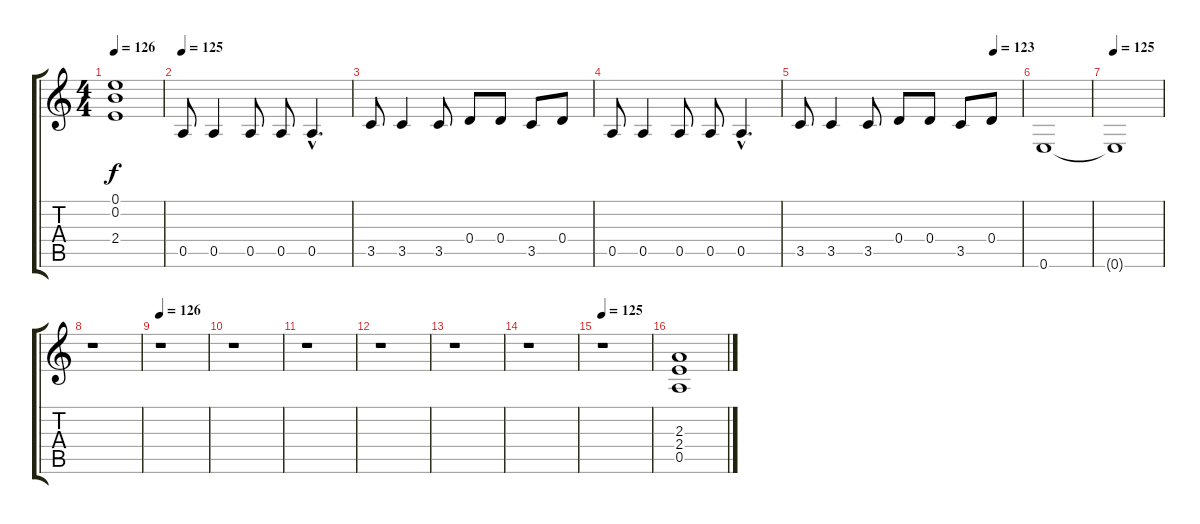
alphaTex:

\track "" {instrument distortionguitar}
\staff {score tabs}
\tuning (E4 B3 G3 D3 A2 E2) {hide}
\ts (4 4)
\tempo 126
\clef g2
\ks c
(0.1 0.2 2.4).1{dy f} |
\tempo 125
0.5.8 0.5.4 0.5.8 0.5.8 0.5{hac}.4{d} |
3.5.8 3.5.4 3.5.8 0.4.8 0.4.8 3.5.8 0.4.8 |
0.5.8 0.5.4 0.5.8 0.5.8 0.5{hac}.4{d} |
\tempo (123 0.875)
3.5.8 3.5.4 3.5.8 0.4.8 0.4.8 3.5.8 0.4.8 |
0.6.1 |
\tempo 125
0.6{t}.1 |
r.1 |
\tempo 126
r.1 |
r.1 |
r.1 |
r.1 |
r.1 |
r.1 |
\tempo 125
r.1 |
(2.3 2.4 0.5).1
